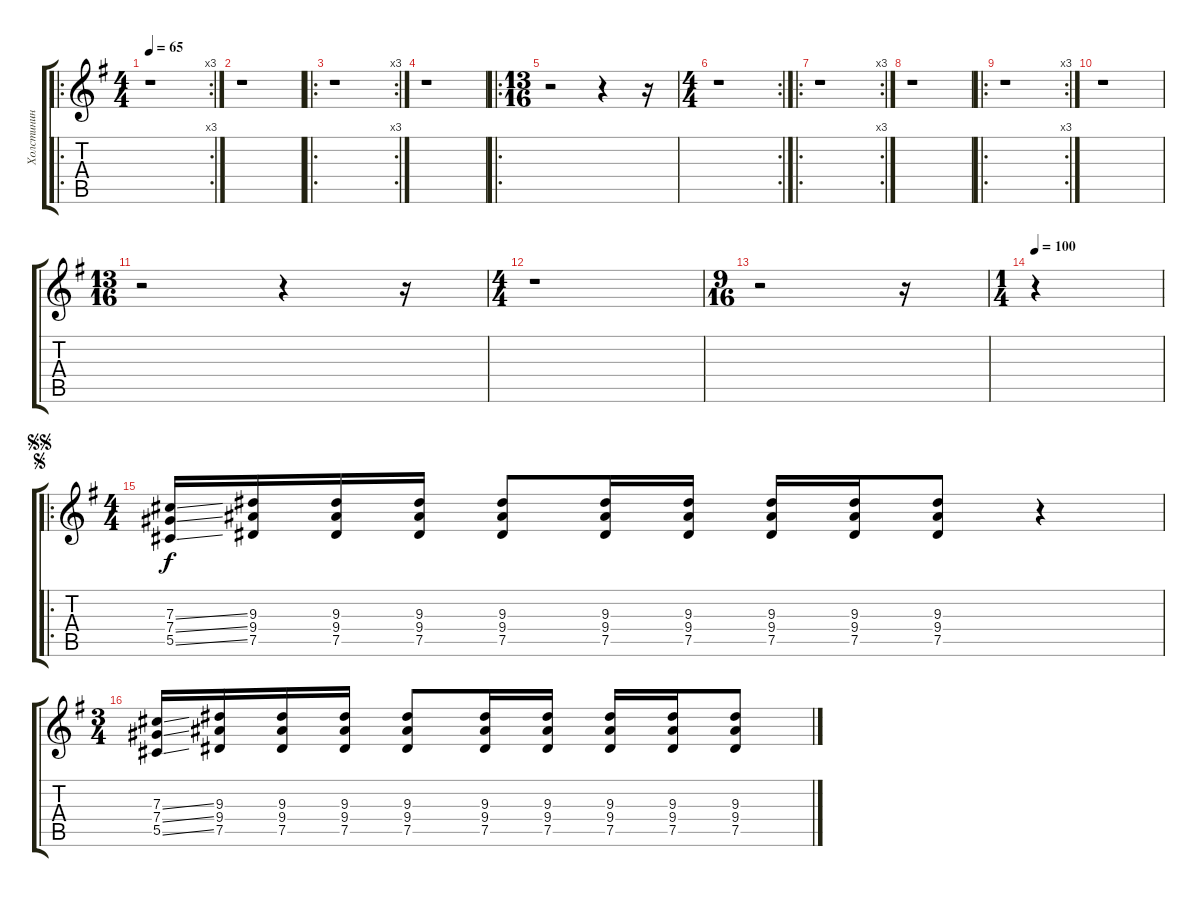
\track ("Холстинин (электро)" "Холстинин ") {instrument distortionguitar}
\staff {score tabs}
\tuning (Eb4 Bb3 Gb3 Db3 Ab2 Eb2) {hide}
\ro
\rc 3
\ts (4 4)
\tempo 65
\clef g2
\ks g
r.1{dy f instrument distortionguitar} |
r.1 |
\ro
\rc 3
r.1 |
r.1 |
\ro
\ts (13 16)
r.2 r.4 r.16 |
\rc 2
\ts (4 4)
r.1 |
\ro
\rc 3
r.1 |
r.1 |
\ro
\rc 3
r.1 |
r.1 |
\ts (13 16)
r.2 r.4 r.16 |
\ts (4 4)
r.1 |
\ts (9 16)
r.2 r.16 |
\ts (1 4)
\tempo 100
r.4 |
\ro
\ts (4 4)
\jump segno
\jump segnosegno
(7.3{ss} 7.4{ss} 5.5{ss}).16 (9.3 9.4 7.5).16 (9.3 9.4 7.5).16 (9.3 9.4 7.5).16 (9.3 9.4 7.5).8 (9.3 9.4 7.5).16 (9.3 9.4 7.5).16 (9.3 9.4 7.5).16 (9.3 9.4 7.5).16 (9.3 9.4 7.5).8 r.4 |
\ts (3 4)
(7.3{ss} 7.4{ss} 5.5{ss}).16 (9.3 9.4 7.5).16 (9.3 9.4 7.5).16 (9.3 9.4 7.5).16 (9.3 9.4 7.5).8 (9.3 9.4 7.5).16 (9.3 9.4 7.5).16 (9.3 9.4 7.5).16 (9.3 9.4 7.5).16 (9.3 9.4 7.5).8
